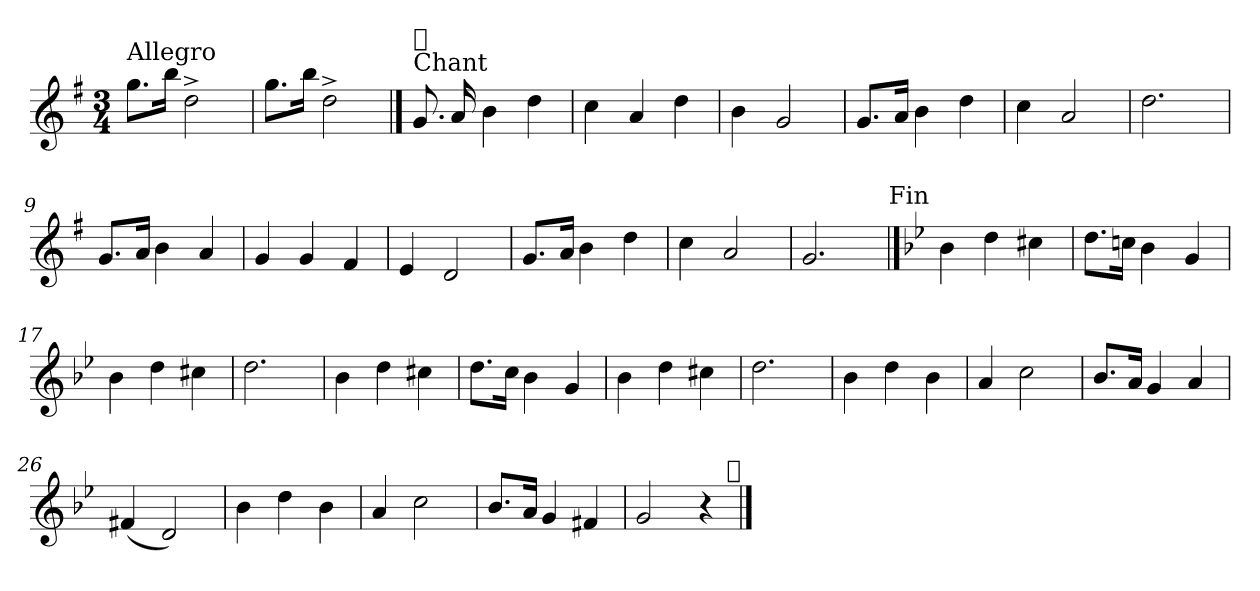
**kern
*part1
*staff1
*clefG2
*k[f#]
*G:
*M3/4
=1
!LO:TX:a:t=Allegro
8.gg\L
16bb\Jk
2dd^>\
=2
8.gg\L
16bb\Jk
2dd^>\
==3
!LO:TX:a:t=Chant
!LO:TX:a:t=𝄋
8.g/
16a/
4b\
4dd\
=4
4cc\
4a/
4dd\
=5
4b\
2g/
=6
8.g/L
16a/Jk
4b\
4dd\
=7
4cc\
2a/
!!LO:LB:g=z
=8
2.dd\
=9
8.g/L
16a/Jk
4b\
4a/
=10
4g/
4g/
4f#/
=11
4e/
2d/
=12
8.g/L
16a/Jk
4b\
4dd\
=13
4cc\
2a/
=14
2.g/
!LO:TX:a:t=Fin
==15
*k[b-e-]
4b-\
4dd\
4cc#X\
!!LO:LB:g=z
=16
8.dd\L
16ccn\Jk
4b-\
4g/
=17
4b-\
4dd\
4cc#X\
=18
2.dd\
=19
4b-\
4dd\
4cc#X\
=20
8.dd\L
16cc\Jk
4b-\
4g/
=21
4b-\
4dd\
4cc#X\
=22
2.dd\
=23
4b-\
4dd\
4b-\
!!LO:LB:g=z
=24
4a/
2cc\
=25
8.b-/L
16a/Jk
4g/
4a/
=26
(<4f#X/
2d/)
=27
4b-\
4dd\
4b-\
=28
4a/
2cc\
=29
8.b-/L
16a/Jk
4g/
4f#X/
=30
2g/
4r
!LO:TX:a:t=𝄋
==
*-
